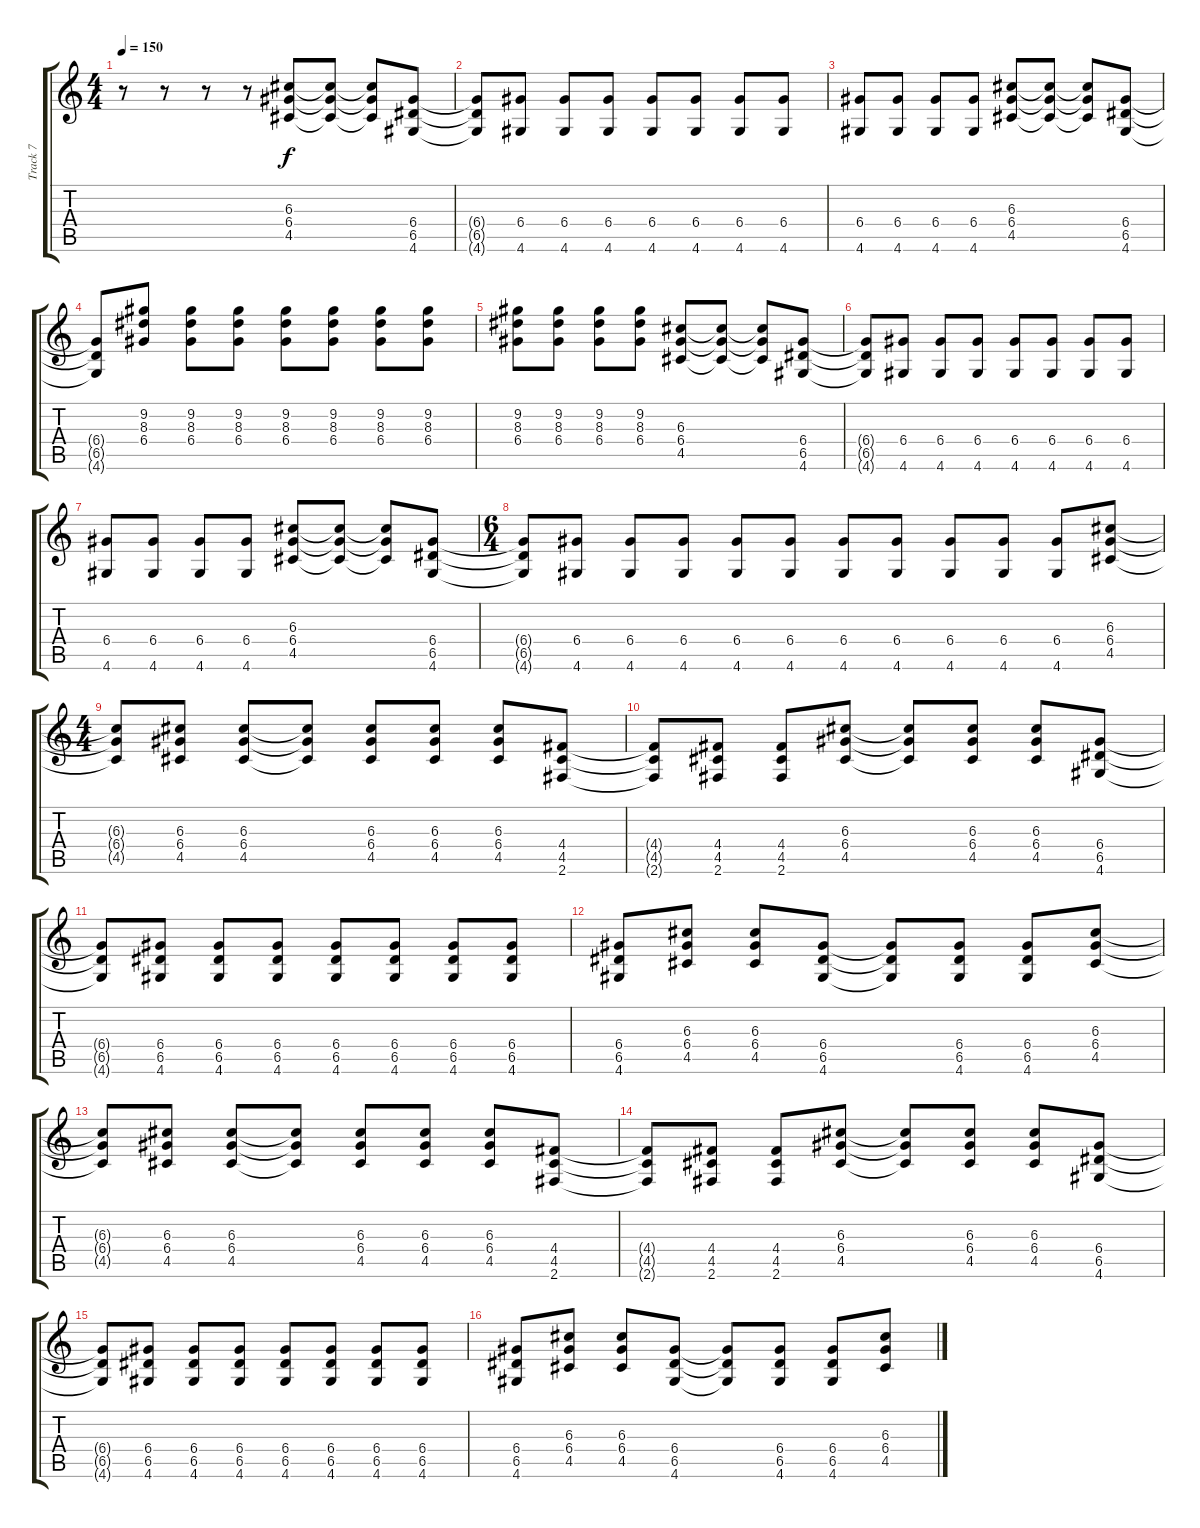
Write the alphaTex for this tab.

\track ("Track 7" "Track 7") {instrument distortionguitar}
\staff {score tabs}
\tuning (E4 B3 G3 D3 A2 E2) {hide}
\ts (4 4)
\tempo 150
\clef g2
\ks c
r.8{dy f} r.8 r.8 r.8 (6.3 6.4 4.5).8 (6.3{t} 6.4{t} 4.5{t}).8 (6.3{t} 6.4{t} 4.5{t}).8 (6.4 6.5 4.6).8 |
(6.4{t} 6.5{t} 4.6{t}).8 (6.4 4.6).8 (6.4 4.6).8 (6.4 4.6).8 (6.4 4.6).8 (6.4 4.6).8 (6.4 4.6).8 (6.4 4.6).8 |
(6.4 4.6).8 (6.4 4.6).8 (6.4 4.6).8 (6.4 4.6).8 (6.3 6.4 4.5).8 (6.3{t} 6.4{t} 4.5{t}).8 (6.3{t} 6.4{t} 4.5{t}).8 (6.4 6.5 4.6).8 |
(6.4{t} 6.5{t} 4.6{t}).8 (9.2 8.3 6.4).8 (9.2 8.3 6.4).8 (9.2 8.3 6.4).8 (9.2 8.3 6.4).8 (9.2 8.3 6.4).8 (9.2 8.3 6.4).8 (9.2 8.3 6.4).8 |
(9.2 8.3 6.4).8 (9.2 8.3 6.4).8 (9.2 8.3 6.4).8 (9.2 8.3 6.4).8 (6.3 6.4 4.5).8 (6.3{t} 6.4{t} 4.5{t}).8 (6.3{t} 6.4{t} 4.5{t}).8 (6.4 6.5 4.6).8 |
(6.4{t} 6.5{t} 4.6{t}).8 (6.4 4.6).8 (6.4 4.6).8 (6.4 4.6).8 (6.4 4.6).8 (6.4 4.6).8 (6.4 4.6).8 (6.4 4.6).8 |
(6.4 4.6).8 (6.4 4.6).8 (6.4 4.6).8 (6.4 4.6).8 (6.3 6.4 4.5).8 (6.3{t} 6.4{t} 4.5{t}).8 (6.3{t} 6.4{t} 4.5{t}).8 (6.4 6.5 4.6).8 |
\ts (6 4)
(6.4{t} 6.5{t} 4.6{t}).8 (6.4 4.6).8 (6.4 4.6).8 (6.4 4.6).8 (6.4 4.6).8 (6.4 4.6).8 (6.4 4.6).8 (6.4 4.6).8 (6.4 4.6).8 (6.4 4.6).8 (6.4 4.6).8 (6.3 6.4 4.5).8 |
\ts (4 4)
(6.3{t} 6.4{t} 4.5{t}).8 (6.3 6.4 4.5).8 (6.3 6.4 4.5).8 (6.3{t} 6.4{t} 4.5{t}).8 (6.3 6.4 4.5).8 (6.3 6.4 4.5).8 (6.3 6.4 4.5).8 (4.4 4.5 2.6).8 |
(4.4{t} 4.5{t} 2.6{t}).8 (4.4 4.5 2.6).8 (4.4 4.5 2.6).8 (6.3 6.4 4.5).8 (6.3{t} 6.4{t} 4.5{t}).8 (6.3 6.4 4.5).8 (6.3 6.4 4.5).8 (6.4 6.5 4.6).8 |
(6.4{t} 6.5{t} 4.6{t}).8 (6.4 6.5 4.6).8 (6.4 6.5 4.6).8 (6.4 6.5 4.6).8 (6.4 6.5 4.6).8 (6.4 6.5 4.6).8 (6.4 6.5 4.6).8 (6.4 6.5 4.6).8 |
(6.4 6.5 4.6).8 (6.3 6.4 4.5).8 (6.3 6.4 4.5).8 (6.4 6.5 4.6).8 (6.4{t} 6.5{t} 4.6{t}).8 (6.4 6.5 4.6).8 (6.4 6.5 4.6).8 (6.3 6.4 4.5).8 |
(6.3{t} 6.4{t} 4.5{t}).8 (6.3 6.4 4.5).8 (6.3 6.4 4.5).8 (6.3{t} 6.4{t} 4.5{t}).8 (6.3 6.4 4.5).8 (6.3 6.4 4.5).8 (6.3 6.4 4.5).8 (4.4 4.5 2.6).8 |
(4.4{t} 4.5{t} 2.6{t}).8 (4.4 4.5 2.6).8 (4.4 4.5 2.6).8 (6.3 6.4 4.5).8 (6.3{t} 6.4{t} 4.5{t}).8 (6.3 6.4 4.5).8 (6.3 6.4 4.5).8 (6.4 6.5 4.6).8 |
(6.4{t} 6.5{t} 4.6{t}).8 (6.4 6.5 4.6).8 (6.4 6.5 4.6).8 (6.4 6.5 4.6).8 (6.4 6.5 4.6).8 (6.4 6.5 4.6).8 (6.4 6.5 4.6).8 (6.4 6.5 4.6).8 |
(6.4 6.5 4.6).8 (6.3 6.4 4.5).8 (6.3 6.4 4.5).8 (6.4 6.5 4.6).8 (6.4{t} 6.5{t} 4.6{t}).8 (6.4 6.5 4.6).8 (6.4 6.5 4.6).8 (6.3 6.4 4.5).8
